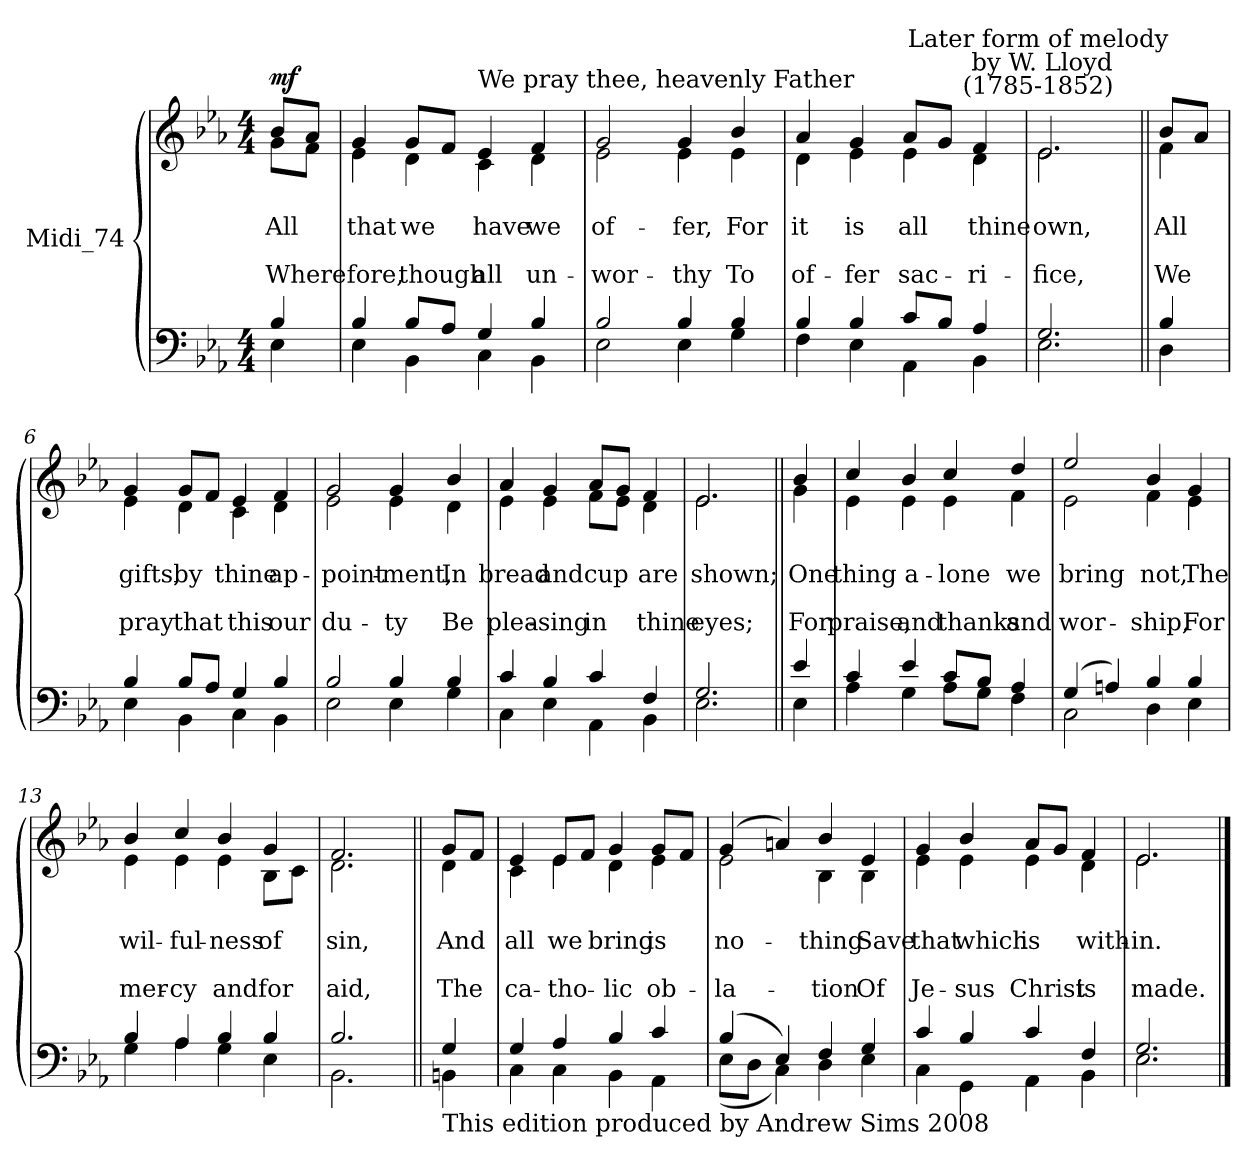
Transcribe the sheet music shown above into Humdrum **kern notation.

**kern	**kern	**text	**text	**text	**text	**dynam
*part2	*part1	*part1	*part1	*part1	*part1	*part1
*staff2	*staff1	*staff1	*staff1	*staff1	*staff1	*staff1
*I"Midi_74	*I"Midi_74	*	*	*	*	*
*clefF4	*clefG2	*	*	*	*	*
*k[b-e-a-]	*k[b-e-a-]	*	*	*	*	*
*E-:	*E-:	*	*	*	*	*
*M4/4	*M4/4	*	*	*	*	*
=	=	=	=	=	=	=
*^	*	*	*	*	*	*
!	!	!LO:TX:a:cj:t=V.S.S. Coles\n(1845-1929)	!	!	!	!	!
!	!	!	!LO:LY:b	!	!LO:LY:b	!	!
*	*	*^	*	*	*	*	*
!	!	!	!	!	!LO:LY:b	!	!LO:LY:b	!LO:DY:b
4B-/	4E-\	8b-/L	8g\L	.	All	.	Where	mf
.	.	8a-/J	8f\J	.	.	.	.	.
=1	=1	=1	=1	=1	=1	=1	=1	=1
!	!	!	!	!LO:LY:b	!	!LO:LY:b	!	!
!	!	!	!	!	!LO:LY:b	!	!LO:LY:b	!
4B-/	4E-\	4g/	4e-\	.	-that	.	fore,	.
!	!	!	!	!LO:LY:b	!	!LO:LY:b	!	!
!	!	!	!	!	!LO:LY:b	!	!LO:LY:b	!
8B-/L	4BB-\	8g/L	4d\	.	we	.	though	.
8A-/J	.	8f/J	.	.	.	.	.	.
!	!	!LO:TX:a:t=We pray thee, heavenly Father	!	!	!	!	!	!
!	!	!	!	!LO:LY:b	!	!LO:LY:b	!	!
!	!	!	!	!	!LO:LY:b	!	!LO:LY:b	!
4G/	4C\	4e-/	4c\	.	have	.	all	.
!	!	!	!	!LO:LY:b	!	!LO:LY:b	!	!
!	!	!	!	!	!LO:LY:b	!	!LO:LY:b	!
4B-/	4BB-\	4f/	4d\	.	we	.	un-	.
=2	=2	=2	=2	=2	=2	=2	=2	=2
!	!	!	!	!LO:LY:b	!	!LO:LY:b	!	!
!	!	!	!	!	!LO:LY:b	!	!LO:LY:b	!
2B-/	2E-\	2g/	2e-\	.	-of-	.	-wor-	.
!	!	!	!	!LO:LY:b	!	!LO:LY:b	!	!
!	!	!	!	!	!LO:LY:b	!	!LO:LY:b	!
4B-/	4E-\	4g/	4e-\	.	-fer,	.	thy	.
!	!	!	!	!LO:LY:b	!	!LO:LY:b	!	!
!	!	!	!	!	!LO:LY:b	!	!LO:LY:b	!
4B-/	4G\	4b-/	4e-\	.	For	.	To	.
=3	=3	=3	=3	=3	=3	=3	=3	=3
!	!	!	!	!LO:LY:b	!	!LO:LY:b	!	!
!	!	!	!	!	!LO:LY:b	!	!LO:LY:b	!
4B-/	4F\	4a-/	4d\	.	it	.	of-	.
!	!	!	!	!LO:LY:b	!	!LO:LY:b	!	!
!	!	!	!	!	!LO:LY:b	!	!LO:LY:b	!
4B-/	4E-\	4g/	4e-\	.	-is	.	fer	.
!	!	!	!	!LO:LY:b	!	!LO:LY:b	!	!
!	!	!	!	!	!LO:LY:b	!	!LO:LY:b	!
8c/L	4AA-\	8a-/L	4e-\	.	all	.	sac-	.
8B-/J	.	8g/J	.	.	.	.	.	.
!	!	!	!	!LO:LY:b	!	!LO:LY:b	!	!
!	!	!	!	!	!LO:LY:b	!	!LO:LY:b	!
4A-/	4BB-\	4f/	4d\	.	-thine	.	ri-	.
=4	=4	=4	=4	=4	=4	=4	=4	=4
!	!	!LO:TX:a:cj:t=Later form of melody\n by W. Lloyd\n(1785-1852)	!	!	!	!	!	!
!	!	!	!	!LO:LY:b	!	!LO:LY:b	!	!
!	!	!	!	!	!LO:LY:b	!	!LO:LY:b	!
2.G/	2.E-\	2.e-/	2.e-\	.	own,	.	fice,	.
!!LO:LB:g=z	!!
=5||	=5||	=5||	=5||	=5||	=5||	=5||	=5||	=5||
!	!	!	!	!LO:LY:b	!	!LO:LY:b	!	!
!	!	!	!	!	!LO:LY:b	!	!LO:LY:b	!
4B-/	4D\	8b-/L	4f\	.	All	.	We	.
.	.	8a-/J	.	.	.	.	.	.
=6	=6	=6	=6	=6	=6	=6	=6	=6
!	!	!	!	!LO:LY:b	!	!LO:LY:b	!	!
!	!	!	!	!	!LO:LY:b	!	!LO:LY:b	!
4B-/	4E-\	4g/	4e-\	.	-gifts,	.	pray	.
!	!	!	!	!LO:LY:b	!	!LO:LY:b	!	!
!	!	!	!	!	!LO:LY:b	!	!LO:LY:b	!
8B-/L	4BB-\	8g/L	4d\	.	by	.	that	.
8A-/J	.	8f/J	.	.	.	.	.	.
!	!	!	!	!LO:LY:b	!	!LO:LY:b	!	!
!	!	!	!	!	!LO:LY:b	!	!LO:LY:b	!
4G/	4C\	4e-/	4c\	.	thine	.	this	.
!	!	!	!	!LO:LY:b	!	!LO:LY:b	!	!
!	!	!	!	!	!LO:LY:b	!	!LO:LY:b	!
4B-/	4BB-\	4f/	4d\	.	ap-	.	-our	.
=7	=7	=7	=7	=7	=7	=7	=7	=7
!	!	!	!	!LO:LY:b	!	!LO:LY:b	!	!
!	!	!	!	!	!LO:LY:b	!	!LO:LY:b	!
2B-/	2E-\	2g/	2e-\	.	point-	.	-du-	.
!	!	!	!	!LO:LY:b	!	!LO:LY:b	!	!
!	!	!	!	!	!LO:LY:b	!	!LO:LY:b	!
4B-/	4E-\	4g/	4e-\	.	-ment,	.	ty	.
!	!	!	!	!LO:LY:b	!	!LO:LY:b	!	!
!	!	!	!	!	!LO:LY:b	!	!LO:LY:b	!
4B-/	4G\	4b-/	4d\	.	In	.	Be	.
=8	=8	=8	=8	=8	=8	=8	=8	=8
!	!	!	!	!LO:LY:b	!	!LO:LY:b	!	!
!	!	!	!	!	!LO:LY:b	!	!LO:LY:b	!
4c/	4C\	4a-/	4e-\	.	-bread	.	plea-	.
!	!	!	!	!LO:LY:b	!	!LO:LY:b	!	!
!	!	!	!	!	!LO:LY:b	!	!LO:LY:b	!
4B-/	4E-\	4g/	4e-\	.	-and	.	sing	.
!	!	!	!	!LO:LY:b	!	!LO:LY:b	!	!
!	!	!	!	!	!LO:LY:b	!	!LO:LY:b	!
4c/	4AA-\	8a-/L	8f\L	.	cup	.	in	.
.	.	8g/J	8e-\J	.	.	.	.	.
!	!	!	!	!LO:LY:b	!	!LO:LY:b	!	!
!	!	!	!	!	!LO:LY:b	!	!LO:LY:b	!
4F/	4BB-\	4f/	4d\	.	are	.	thine	.
=9	=9	=9	=9	=9	=9	=9	=9	=9
!	!	!	!	!LO:LY:b	!	!LO:LY:b	!	!
!	!	!	!	!	!LO:LY:b	!	!LO:LY:b	!
2.G/	2.E-\	2.e-/	2.e-\	.	-shown;	.	eyes;	.
!!LO:LB:g=z	!!
=10||	=10||	=10||	=10||	=10||	=10||	=10||	=10||	=10||
!	!	!	!	!LO:LY:b	!	!LO:LY:b	!	!
!	!	!	!	!	!LO:LY:b	!	!LO:LY:b	!
4e-/	4E-\	4b-/	4g\	.	One	.	For	.
=11	=11	=11	=11	=11	=11	=11	=11	=11
!	!	!	!	!LO:LY:b	!	!LO:LY:b	!	!
!	!	!	!	!	!LO:LY:b	!	!LO:LY:b	!
4c/	4A-\	4cc/	4e-\	.	thing	.	praise,	.
!	!	!	!	!LO:LY:b	!	!LO:LY:b	!	!
!	!	!	!	!	!LO:LY:b	!	!LO:LY:b	!
4e-/	4G\	4b-/	4e-\	.	a-	.	-and	.
!	!	!	!	!LO:LY:b	!	!LO:LY:b	!	!
!	!	!	!	!	!LO:LY:b	!	!LO:LY:b	!
8c/L	8A-\L	4cc/	4e-\	.	lone	.	thanks	.
8B-/J	8G\J	.	.	.	.	.	.	.
!	!	!	!	!LO:LY:b	!	!LO:LY:b	!	!
!	!	!	!	!	!LO:LY:b	!	!LO:LY:b	!
4A-/	4F\	4dd/	4f\	.	we	.	and	.
=12	=12	=12	=12	=12	=12	=12	=12	=12
!	!	!	!	!LO:LY:b	!	!LO:LY:b	!	!
!	!	!	!	!	!LO:LY:b	!	!LO:LY:b	!
(>4G/	2C\	2ee-/	2e-\	.	bring	.	wor-	.
4An/)	.	.	.	.	.	.	.	.
!	!	!	!	!LO:LY:b	!	!LO:LY:b	!	!
!	!	!	!	!	!LO:LY:b	!	!LO:LY:b	!
4B-/	4D\	4b-/	4f\	.	-not,	.	ship,	.
!	!	!	!	!LO:LY:b	!	!LO:LY:b	!	!
!	!	!	!	!	!LO:LY:b	!	!LO:LY:b	!
4B-/	4E-\	4g/	4e-\	.	The	.	For	.
=13	=13	=13	=13	=13	=13	=13	=13	=13
!	!	!	!	!LO:LY:b	!	!LO:LY:b	!	!
!	!	!	!	!	!LO:LY:b	!	!LO:LY:b	!
4B-/	4G\	4b-/	4e-\	.	wil-	.	-mer-	.
!	!	!	!	!LO:LY:b	!	!LO:LY:b	!	!
!	!	!	!	!	!LO:LY:b	!	!LO:LY:b	!
4A-/	4A-\	4cc/	4e-\	.	-ful-	.	-cy	.
!	!	!	!	!LO:LY:b	!	!LO:LY:b	!	!
!	!	!	!	!	!LO:LY:b	!	!LO:LY:b	!
4B-/	4G\	4b-/	4e-\	.	ness	.	and	.
!	!	!	!	!LO:LY:b	!	!LO:LY:b	!	!
!	!	!	!	!	!LO:LY:b	!	!LO:LY:b	!
4B-/	4E-\	4g/	8B-\L	.	of	.	for	.
.	.	.	8c\J	.	.	.	.	.
=14	=14	=14	=14	=14	=14	=14	=14	=14
!	!	!	!	!LO:LY:b	!	!LO:LY:b	!	!
!	!	!	!	!	!LO:LY:b	!	!LO:LY:b	!
2.B-/	2.BB-\	2.f/	2.d\	.	sin,	.	aid,	.
!!LO:LB:g=z	!!
=15||	=15||	=15||	=15||	=15||	=15||	=15||	=15||	=15||
!LO:TX:b:t=This edition produced by Andrew Sims 2008	!	!	!	!	!	!	!	!
!	!	!	!	!LO:LY:b	!	!LO:LY:b	!	!
!	!	!	!	!	!LO:LY:b	!	!LO:LY:b	!
4G/	4BBn\	8g/L	4d\	.	And	.	The	.
.	.	8f/J	.	.	.	.	.	.
=16	=16	=16	=16	=16	=16	=16	=16	=16
!	!	!	!	!LO:LY:b	!	!LO:LY:b	!	!
!	!	!	!	!	!LO:LY:b	!	!LO:LY:b	!
4G/	4C\	4e-/	4c\	.	all	.	ca-	.
!	!	!	!	!LO:LY:b	!	!LO:LY:b	!	!
!	!	!	!	!	!LO:LY:b	!	!LO:LY:b	!
4A-/	4C\	8e-/L	4e-\	.	-we	.	tho-	.
.	.	8f/J	.	.	.	.	.	.
!	!	!	!	!LO:LY:b	!	!LO:LY:b	!	!
!	!	!	!	!	!LO:LY:b	!	!LO:LY:b	!
4B-/	4BB-\	4g/	4d\	.	-bring	.	lic	.
!	!	!	!	!LO:LY:b	!	!LO:LY:b	!	!
!	!	!	!	!	!LO:LY:b	!	!LO:LY:b	!
4c/	4AA-\	8g/L	4e-\	.	is	.	ob-	.
.	.	8f/J	.	.	.	.	.	.
=17	=17	=17	=17	=17	=17	=17	=17	=17
!	!	!	!	!LO:LY:b	!	!LO:LY:b	!	!
!	!	!	!	!	!LO:LY:b	!	!LO:LY:b	!
(>4B-/	(<8E-\L	(>4g/	2e-\	.	no-	.	-la-	.
.	8D\J	.	.	.	.	.	.	.
4E-/)	4C\)	4an/)	.	.	.	.	.	.
!	!	!	!	!LO:LY:b	!	!LO:LY:b	!	!
!	!	!	!	!	!LO:LY:b	!	!LO:LY:b	!
4F/	4D\	4b-/	4B-\	.	-thing	.	tion	.
!	!	!	!	!LO:LY:b	!	!LO:LY:b	!	!
!	!	!	!	!	!LO:LY:b	!	!LO:LY:b	!
4G/	4E-\	4e-/	4B-\	.	Save	.	Of	.
=18	=18	=18	=18	=18	=18	=18	=18	=18
!	!	!	!	!LO:LY:b	!	!LO:LY:b	!	!
!	!	!	!	!	!LO:LY:b	!	!LO:LY:b	!
4c/	4C\	4g/	4e-\	.	that	.	Je-	.
!	!	!	!	!LO:LY:b	!	!LO:LY:b	!	!
!	!	!	!	!	!LO:LY:b	!	!LO:LY:b	!
4B-/	4GG\	4b-/	4e-\	.	-which	.	sus	.
!	!	!	!	!LO:LY:b	!	!LO:LY:b	!	!
!	!	!	!	!	!LO:LY:b	!	!LO:LY:b	!
4c/	4AA-\	8a-/L	4e-\	.	is	.	Christ	.
.	.	8g/J	.	.	.	.	.	.
!	!	!	!	!LO:LY:b	!	!LO:LY:b	!	!
!	!	!	!	!	!LO:LY:b	!	!LO:LY:b	!
4F/	4BB-\	4f/	4d\	.	with-	.	-is	.
=19	=19	=19	=19	=19	=19	=19	=19	=19
!	!	!	!	!LO:LY:b	!	!LO:LY:b	!	!
!	!	!	!	!	!LO:LY:b	!	!LO:LY:b	!
2.G/	2.E-\	2.e-/	2.e-\	.	in.	.	made.	.
*v	*v	*	*	*	*	*	*	*
*	*v	*v	*	*	*	*	*
==	==	==	==	==	==	==
*-	*-	*-	*-	*-	*-	*-
